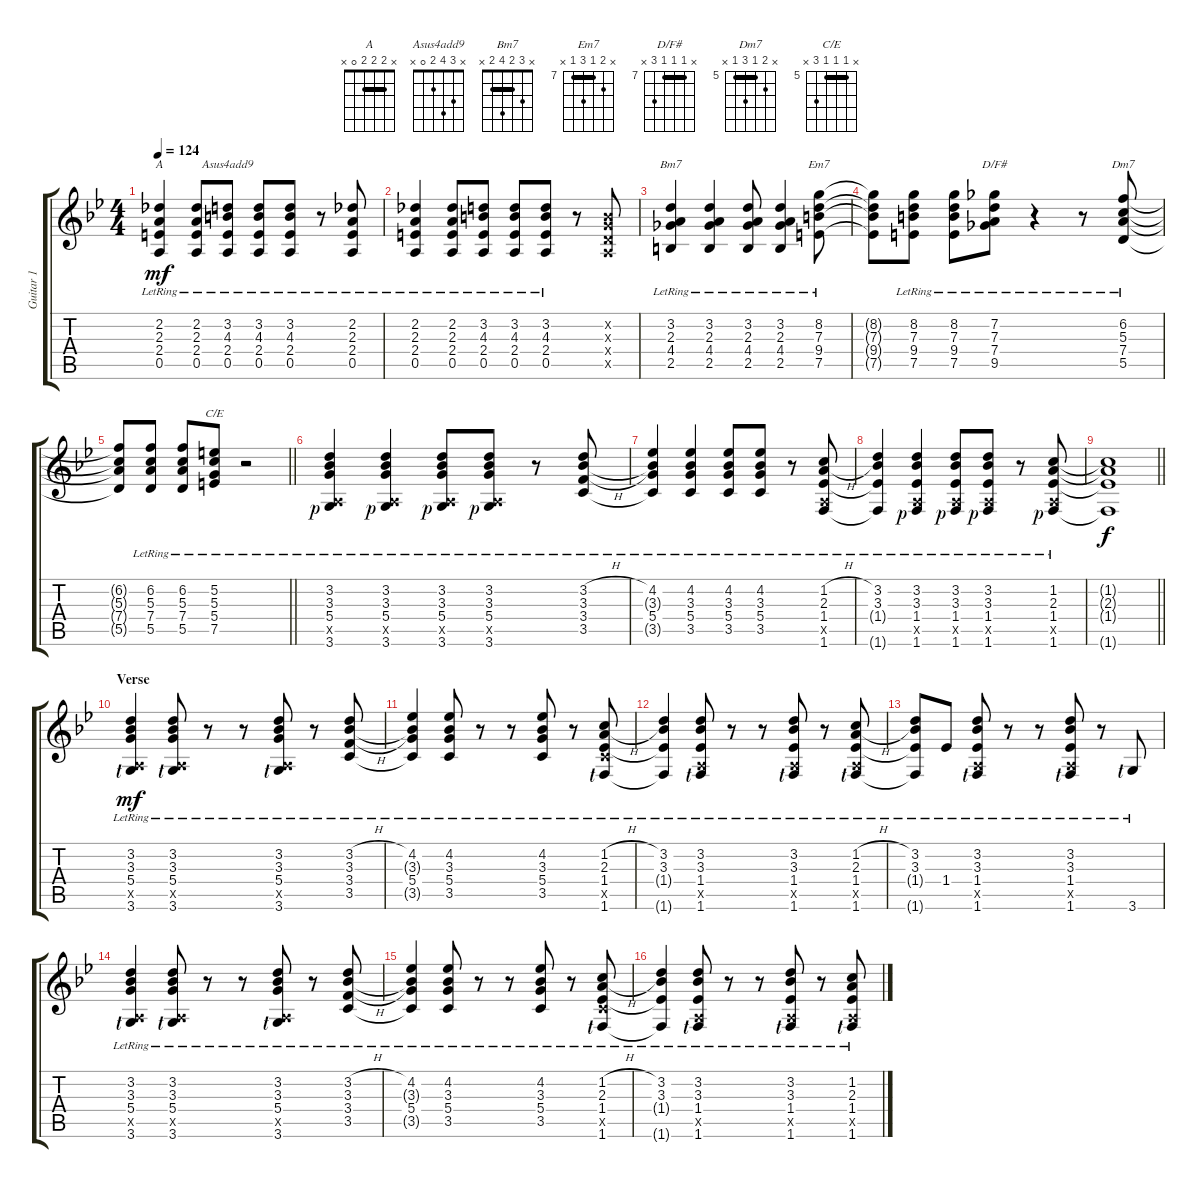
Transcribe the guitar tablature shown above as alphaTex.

\track ("Guitar 1" "Guitar 1") {instrument electricguitarclean}
\staff {score tabs}
\tuning (E4 B3 G3 D3 A2 E2) {hide}
\chord ("A" x 2 2 2 0 x) {barre 2}
\chord ("Asus4add9" x 3 4 2 0 x)
\chord ("Bm7" x 3 2 4 2 x) {barre 2}
\chord ("Em7" x 8 7 9 7 x) {firstfret 7 barre 7}
\chord ("D/F#" x 7 7 7 9 x) {firstfret 7 barre 7}
\chord ("Dm7" x 6 5 7 5 x) {firstfret 5 barre 5}
\chord ("C/E" x 5 5 5 7 x) {firstfret 5 barre 5}
\ts (4 4)
\tempo 124
\clef g2
\ks gminor
(2.2{lr} 2.3{lr} 2.4{lr} 0.5{lr}).4{ch "A" dy mf} (2.2{lr} 2.3{lr} 2.4{lr} 0.5{lr}).8 (3.2{lr} 4.3{lr} 2.4{lr} 0.5{lr}).8{ch "Asus4add9"} (3.2{lr} 4.3{lr} 2.4{lr} 0.5{lr}).8 (3.2{lr} 4.3{lr} 2.4{lr} 0.5{lr}).8 r.8 (2.2{lr} 2.3{lr} 2.4{lr} 0.5{lr}).8 |
(2.2{lr} 2.3{lr} 2.4{lr} 0.5{lr}).4 (2.2{lr} 2.3{lr} 2.4{lr} 0.5{lr}).8 (3.2{lr} 4.3{lr} 2.4{lr} 0.5{lr}).8 (3.2{lr} 4.3{lr} 2.4{lr} 0.5{lr}).8 (3.2{lr} 4.3{lr} 2.4{lr} 0.5{lr}).8 r.8 (0.2{x} 0.3{x} 0.4{x} 0.5{x}).8 |
(3.2{lr} 2.3{lr} 4.4{lr} 2.5{lr}).4{ch "Bm7"} (3.2{lr} 2.3{lr} 4.4{lr} 2.5{lr}).4 (3.2{lr} 2.3{lr} 4.4{lr} 2.5{lr}).8 (3.2{lr} 2.3{lr} 4.4{lr} 2.5{lr}).4 (8.2{lr} 7.3{lr} 9.4{lr} 7.5{lr}).8{ch "Em7"} |
(8.2{t} 7.3{t} 9.4{t} 7.5{t}).8 (8.2{lr} 7.3{lr} 9.4{lr} 7.5{lr}).8 (8.2{lr} 7.3{lr} 9.4{lr} 7.5{lr}).8 (7.2{lr} 7.3{lr} 7.4{lr} 9.5{lr}).8{ch "D/F#"} r.4 r.8 (6.2{lr} 5.3{lr} 7.4{lr} 5.5{lr}).8{ch "Dm7"} |
\barLineRight lightlight
(6.2{t} 5.3{t} 7.4{t} 5.5{t}).8 (6.2{lr} 5.3{lr} 7.4{lr} 5.5{lr}).8 (6.2{lr} 5.3{lr} 7.4{lr} 5.5{lr}).8 (5.2{lr} 5.3{lr} 5.4{lr} 7.5{lr}).8{ch "C/E"} r.2 |
(3.2{lr} 3.3{lr} 5.4{lr} 0.5{x} 3.6{lr rf 1}).4 (3.2{lr} 3.3{lr} 5.4{lr} 0.5{x} 3.6{lr rf 1}).4 (3.2{lr} 3.3{lr} 5.4{lr} 0.5{x} 3.6{lr rf 1}).8 (3.2{lr} 3.3{lr} 5.4{lr} 0.5{x} 3.6{lr rf 1}).8 r.8 (3.2{h lr} 3.3{lr} 3.4{h lr} 3.5{lr}).8 |
(4.2{lr} 3.3{t} 5.4{lr} 3.5{t}).4 (4.2{lr} 3.3{lr} 5.4{lr} 3.5{lr}).4 (4.2{lr} 3.3{lr} 5.4{lr} 3.5{lr}).8 (4.2{lr} 3.3{lr} 5.4{lr} 3.5{lr}).8 r.8 (1.2{h lr} 2.3{h lr} 1.4{lr} 0.5{x} 1.6{lr}).8 |
(3.2{lr} 3.3{lr} 1.4{t} 1.6{t}).4 (3.2{lr} 3.3{lr} 1.4{lr} 0.5{x} 1.6{lr rf 1}).4 (3.2{lr} 3.3{lr} 1.4{lr} 0.5{x} 1.6{lr rf 1}).8 (3.2{lr} 3.3{lr} 1.4{lr} 0.5{x} 1.6{lr rf 1}).8 r.8 (1.2{lr} 2.3{lr} 1.4{lr} 0.5{x} 1.6{lr rf 1}).8 |
\barLineRight lightlight
(1.2{t} 2.3{t} 1.4{t} 1.6{t}).1{dy f} |
\section ("" "Verse")
(3.2{lr} 3.3{lr} 5.4{lr} 0.5{x} 3.6{lr lf 1}).4{dy mf} (3.2{lr} 3.3{lr} 5.4{lr} 0.5{x} 3.6{lr lf 1}).8 r.8 r.8 (3.2{lr} 3.3{lr} 5.4{lr} 0.5{x} 3.6{lr lf 1}).8 r.8 (3.2{h lr} 3.3{lr} 3.4{h lr} 3.5{lr}).8 |
(4.2{lr} 3.3{t} 5.4{lr} 3.5{t}).4 (4.2{lr} 3.3{lr} 5.4{lr} 3.5{lr}).8 r.8 r.8 (4.2{lr} 3.3{lr} 5.4{lr} 3.5{lr}).8 r.8 (1.2{h lr} 2.3{h lr} 1.4{lr} 3.5{x} 1.6{lr lf 1}).8 |
(3.2{lr} 3.3{lr} 1.4{t} 1.6{t}).4 (3.2{lr} 3.3{lr} 1.4{lr} 0.5{x} 1.6{lr lf 1}).8 r.8 r.8 (3.2{lr} 3.3{lr} 1.4{lr} 0.5{x} 1.6{lr lf 1}).8 r.8 (1.2{h lr} 2.3{h lr} 1.4{lr} 0.5{x} 1.6{lr lf 1}).8 |
(3.2{lr} 3.3{lr} 1.4{t} 1.6{t}).8 1.4{lr}.8 (3.2{lr} 3.3{lr} 1.4{lr} 0.5{x} 1.6{lr lf 1}).8 r.8 r.8 (3.2{lr} 3.3{lr} 1.4{lr} 0.5{x} 1.6{lr lf 1}).8 r.8 3.6{lr lf 1}.8 |
(3.2{lr} 3.3{lr} 5.4{lr} 0.5{x} 3.6{lr lf 1}).4 (3.2{lr} 3.3{lr} 5.4{lr} 0.5{x} 3.6{lr lf 1}).8 r.8 r.8 (3.2{lr} 3.3{lr} 5.4{lr} 0.5{x} 3.6{lr lf 1}).8 r.8 (3.2{h lr} 3.3{lr} 3.4{h lr} 3.5{lr}).8 |
(4.2{lr} 3.3{t} 5.4{lr} 3.5{t}).4 (4.2{lr} 3.3{lr} 5.4{lr} 3.5{lr}).8 r.8 r.8 (4.2{lr} 3.3{lr} 5.4{lr} 3.5{lr}).8 r.8 (1.2{h lr} 2.3{h lr} 1.4{lr} 3.5{x} 1.6{lr lf 1}).8 |
(3.2{lr} 3.3{lr} 1.4{t} 1.6{t}).4 (3.2{lr} 3.3{lr} 1.4{lr} 0.5{x} 1.6{lr lf 1}).8 r.8 r.8 (3.2{lr} 3.3{lr} 1.4{lr} 0.5{x} 1.6{lr lf 1}).8 r.8 (1.2{h lr} 2.3{h lr} 1.4{lr} 0.5{x} 1.6{lr lf 1}).8
